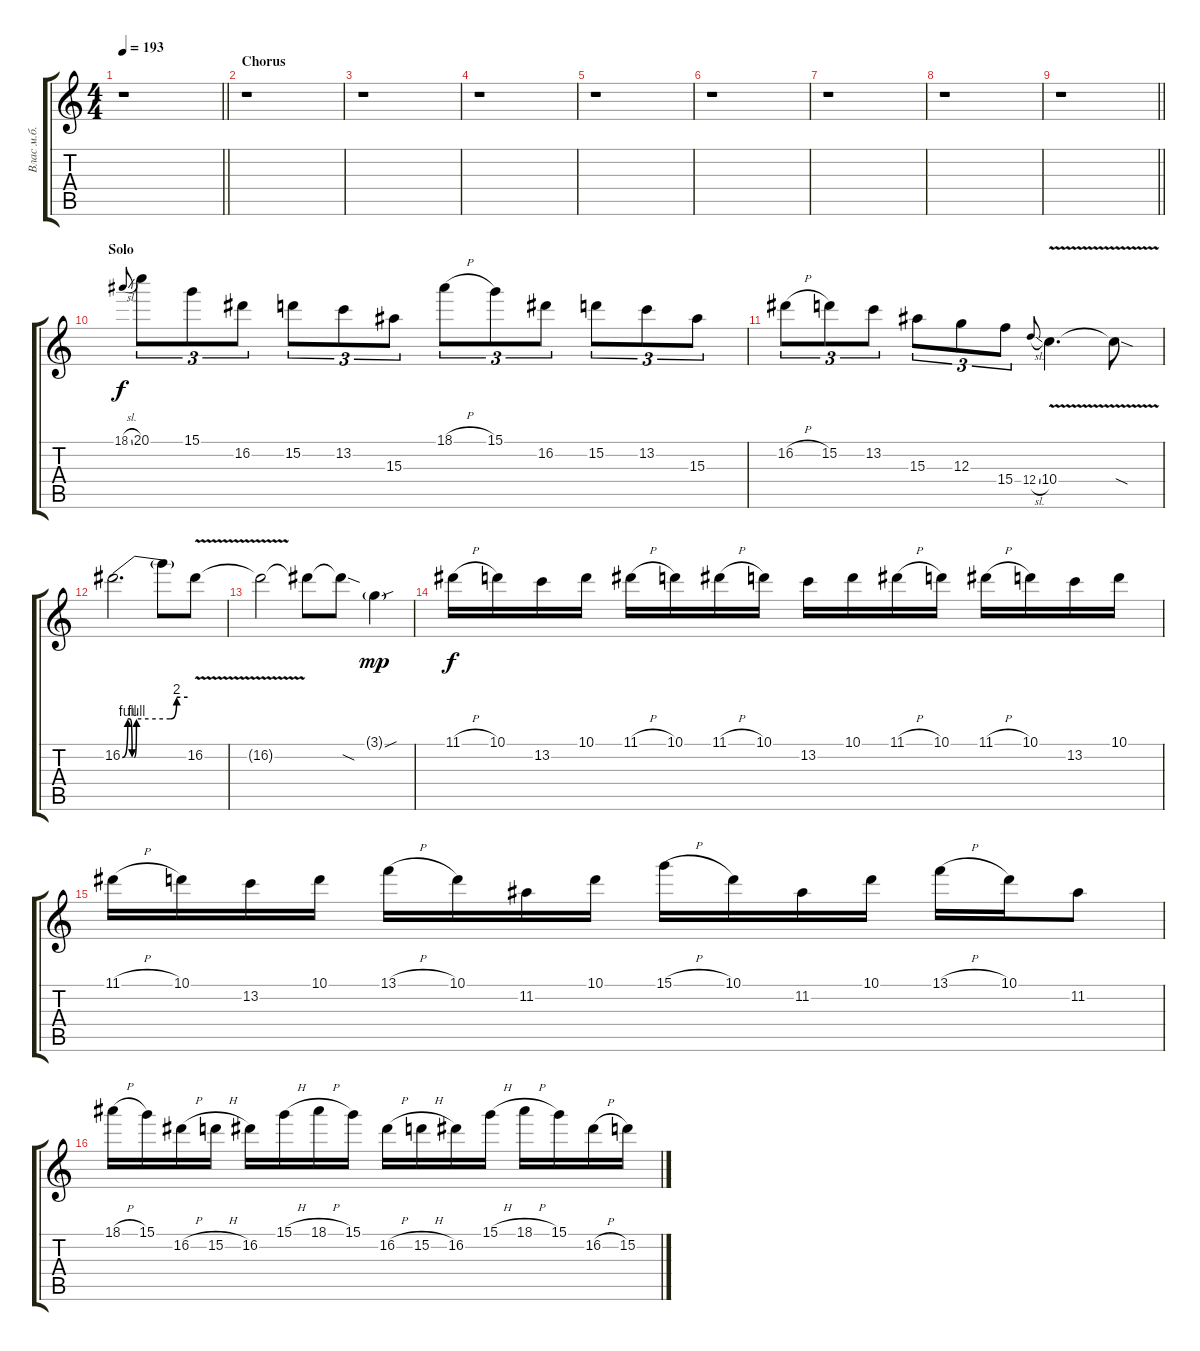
\track ("Влас м.б." "Влас м.б.") {instrument overdrivenguitar}
\staff {score tabs}
\tuning (E4 B3 G3 D3 A2 E2) {hide}
\ts (4 4)
\tempo 193
\clef g2
\barLineRight lightlight
\ks c
r.1{dy f} |
\section ("" "Chorus")
r.1 |
r.1 |
r.1 |
r.1 |
r.1 |
r.1 |
r.1 |
\barLineRight lightlight
r.1 |
\section ("" "Solo")
18.1{sl}.8{gr onbeat} 20.1.8{tu (3 2)} 15.1.8{tu (3 2)} 16.2.8{tu (3 2)} 15.2.8{tu (3 2)} 13.2.8{tu (3 2)} 15.3.8{tu (3 2)} 18.1{h}.8{tu (3 2)} 15.1.8{tu (3 2)} 16.2.8{tu (3 2)} 15.2.8{tu (3 2)} 13.2.8{tu (3 2)} 15.3.8{tu (3 2)} |
16.2{h}.8{tu (3 2)} 15.2.8{tu (3 2)} 13.2.8{tu (3 2)} 15.3.8{tu (3 2)} 12.3.8{tu (3 2)} 15.4.8{tu (3 2)} 12.4{sl}.8{gr onbeat} 10.4{v}.4{d} 10.4{sod t}.8 |
16.2{be (custom 0 0 5 4 7 4 9 0 11 0 13 4 44 4 50 8 60 8)}.2{d} 16.2{t}.8 16.2{v}.8 |
16.2{t}.2 16.2{t}.8 16.2{sod t}.8 3.1{sou g}.4{dy mp} |
11.1{h}.16{dy f} 10.1.16 13.2.16 10.1.16 11.1{h}.16 10.1.16 11.1{h}.16 10.1.16 13.2.16 10.1.16 11.1{h}.16 10.1.16 11.1{h}.16 10.1.16 13.2.16 10.1.16 |
11.1{h}.16 10.1.16 13.2.16 10.1.16 13.1{h}.16 10.1.16 11.2.16 10.1.16 15.1{h}.16 10.1.16 11.2.16 10.1.16 13.1{h}.16 10.1.16 11.2.8 |
18.1{h}.16 15.1.16 16.2{h}.16 15.2{h}.16 16.2.16 15.1{h}.16 18.1{h}.16 15.1.16 16.2{h}.16 15.2{h}.16 16.2.16 15.1{h}.16 18.1{h}.16 15.1.16 16.2{h}.16 15.2.16
